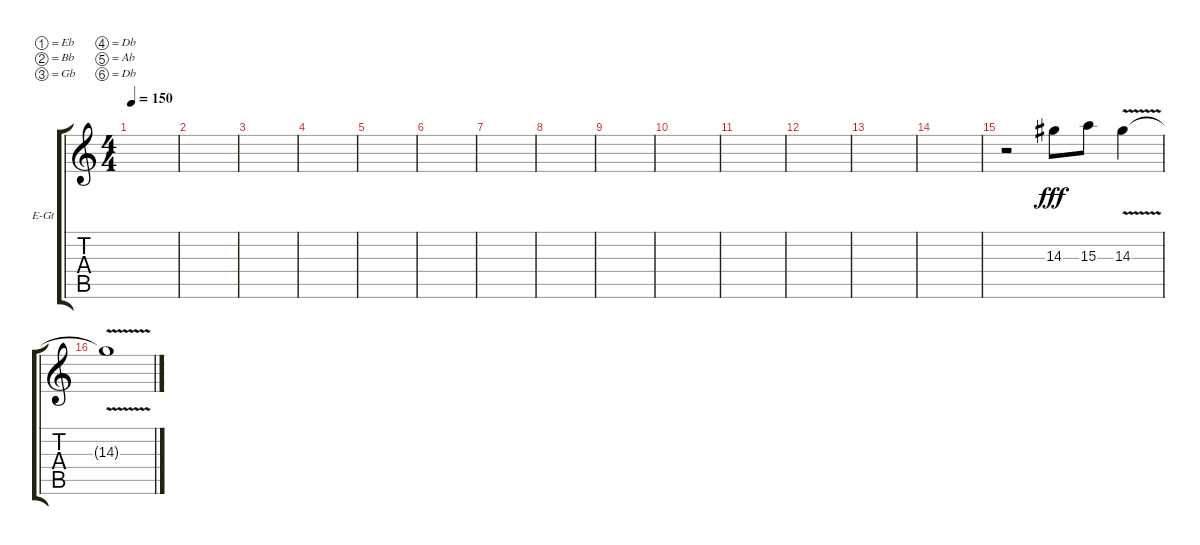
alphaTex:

\bracketExtendMode groupsimilarinstruments
\firstSystemTrackNameOrientation horizontal
\otherSystemsTrackNameOrientation horizontal
\track ("Solo Guitar 1" "E-Gt") {instrument distortionguitar}
\staff {score tabs}
\tuning (Eb4 Bb3 Gb3 Db3 Ab2 Db2)
\ts (4 4)
\tempo 150
\clef g2
\ks c
|
|
|
|
|
|
|
|
|
|
|
|
|
|
r.2 14.3.8{dy fff} 15.3.8 14.3{v}.4 |
14.3{v t}.1
